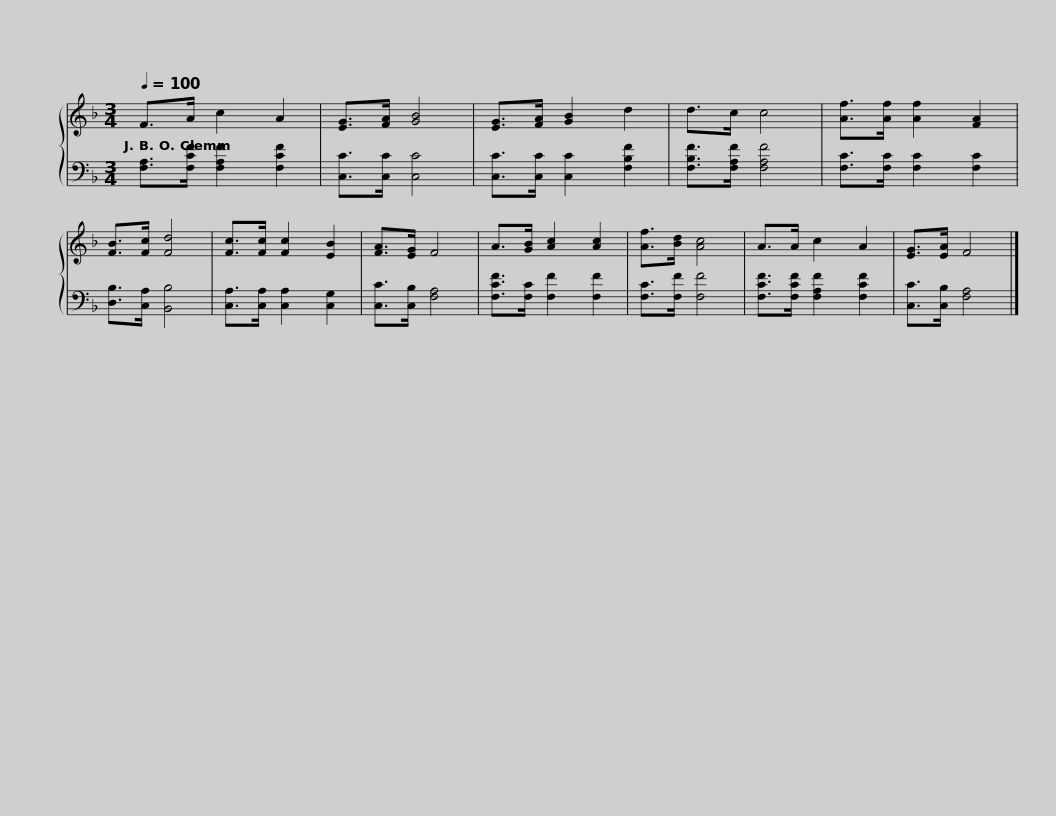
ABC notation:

X:1
%%score { 1 | 2 }
L:1/8
Q:1/4=100
M:3/4
I:linebreak $
K:F
V:1 treble
V:2 bass
V:1
 F>A c2 A2 | [EG]>[FA] [GB]4 | [EG]>[FA] [GB]2 d2 | d>c c4 | [Af]>[Af] [Af]2 [FA]2 | %5
 [FB]>[Fc] [Fd]4 | [Fc]>[Fc] [Fc]2 [EB]2 | [FA]>[EG] F4 | A>[GB] [Ac]2 [Ac]2 |$ [Af]>[Bd] [Ac]4 | %10
 A>A c2 A2 | [EG]>[EA] F4 |] %12
V:2
 [F,A,]>[F,CF] [F,A,F]2 [F,CF]2 | [C,C]>[C,C] [C,C]4 | [C,C]>[C,C] [C,C]2 [F,B,F]2 | [F,B,F]>[F,A,F] [F,A,F]4 | [F,C]>[F,C] [F,C]2 [F,C]2 | %5
 [D,B,]>[C,A,] [B,,B,]4 | [C,A,]>[C,A,] [C,A,]2 [C,G,]2 | [C,C]>[C,B,] [F,A,]4 | [F,CF]>[F,C] [F,F]2 [F,F]2 |$ [F,C]>[F,F] [F,F]4 | %10
 [F,CF]>[F,CF] [F,A,F]2 [F,CF]2 | [C,C]>[C,B,] [F,A,]4 |] %12
